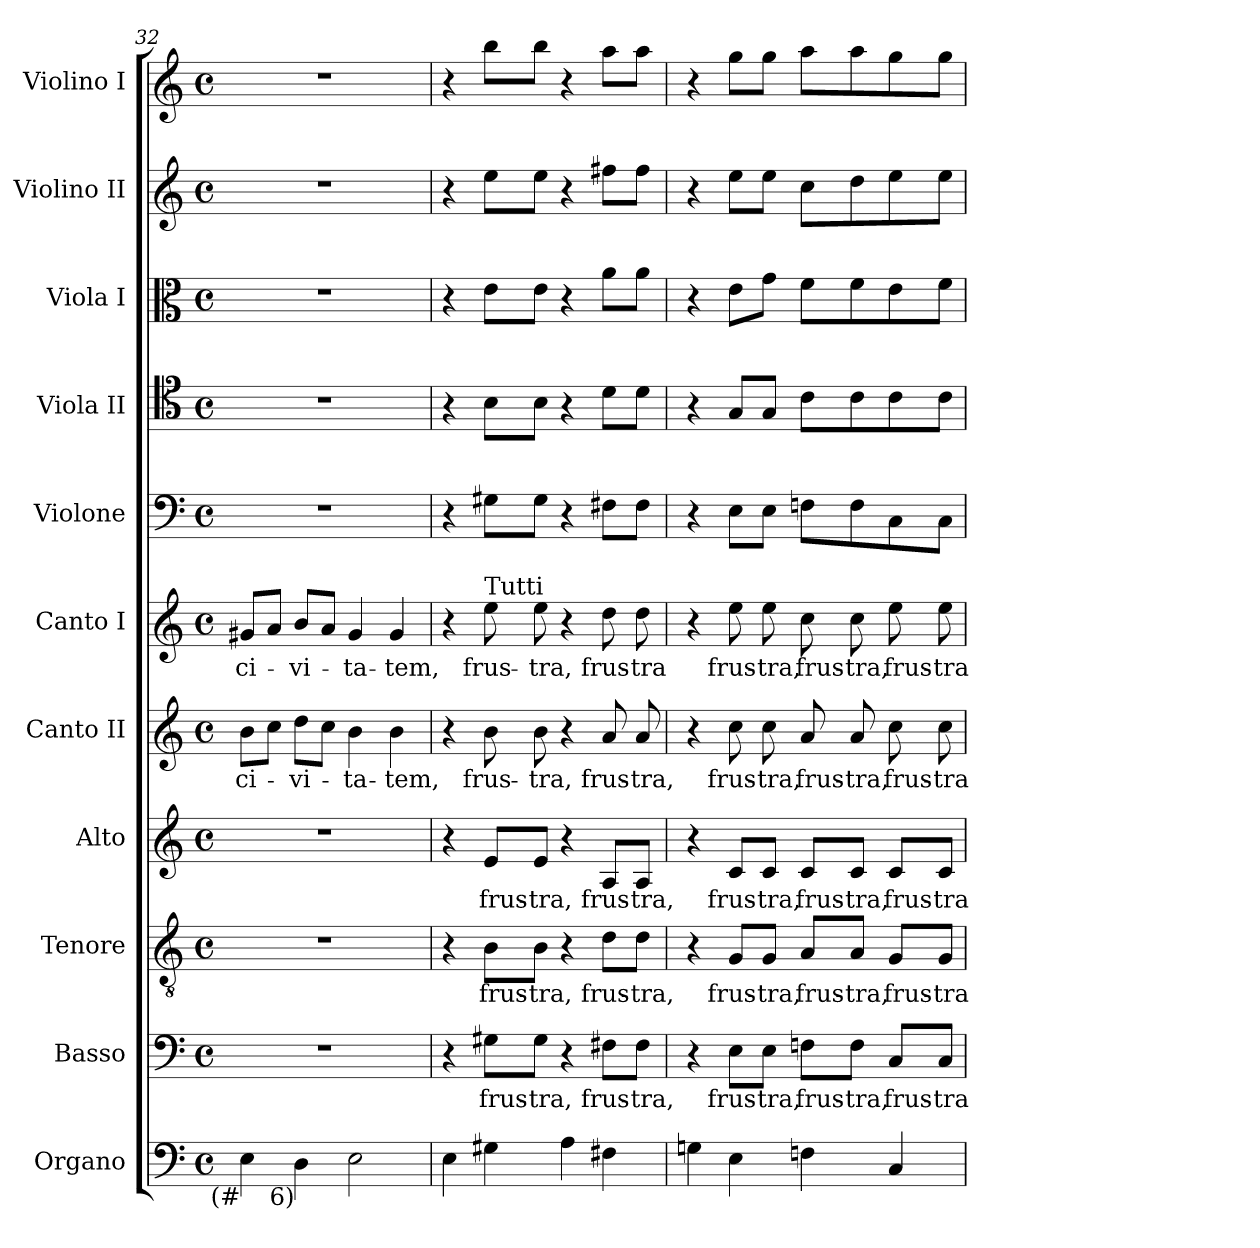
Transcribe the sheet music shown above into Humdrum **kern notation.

**kern	**kern	**text	**kern	**text	**kern	**text	**kern	**text	**kern	**text	**kern	**kern	**kern	**kern	**kern
*part11	*part10	*part10	*part9	*part9	*part8	*part8	*part7	*part7	*part6	*part6	*part5	*part4	*part3	*part2	*part1
*staff11	*staff10	*staff10	*staff9	*staff9	*staff8	*staff8	*staff7	*staff7	*staff6	*staff6	*staff5	*staff4	*staff3	*staff2	*staff1
*I"Organo	*I"Basso	*	*I"Tenore	*	*I"Alto	*	*I"Canto II	*	*I"Canto I	*	*I"Violone	*I"Viola II	*I"Viola I	*I"Violino II	*I"Violino I
*I'Org.	*I'B.	*	*I'T.	*	*I'A.	*	*I'C. II	*	*I'C. I	*	*I'Vne.	*I'Vla. II	*I'Vla. I	*I'Vl. II	*I'Vl. I
*clefF4	*clefF4	*	*clefGv2	*	*clefG2	*	*clefG2	*	*clefG2	*	*clefF4	*clefC4	*clefC3	*clefG2	*clefG2
*	*	*	*ITrd7c12	*	*	*	*	*	*	*	*	*	*	*	*
*k[]	*k[]	*	*k[]	*	*k[]	*	*k[]	*	*k[]	*	*k[]	*k[]	*k[]	*k[]	*k[]
*C:	*C:	*	*C:	*	*C:	*	*C:	*	*C:	*	*C:	*C:	*C:	*C:	*C:
*M4/4	*M4/4	*	*M4/4	*	*M4/4	*	*M4/4	*	*M4/4	*	*M4/4	*M4/4	*M4/4	*M4/4	*M4/4
*met(c)	*met(c)	*	*met(c)	*	*met(c)	*	*met(c)	*	*met(c)	*	*met(c)	*met(c)	*met(c)	*met(c)	*met(c)
=32	=32	=32	=32	=32	=32	=32	=32	=32	=32	=32	=32	=32	=32	=32	=32
!	!	!	!	!	!	!	!	!LO:LY:b:color=#000000	!	!	!	!	!	!	!
!LO:TX:b:rj:t=(#	!	!	!	!	!	!	!	!	!	!	!	!	!	!	!
!	!	!	!	!	!	!	!	!	!	!LO:LY:b:color=#000000	!	!	!	!	!
4Ei\	1r	.	1r	.	1r	.	8bi\L	ci-	8g#Xi/L	ci-	1r	1r	1r	1r	1r
.	.	.	.	.	.	.	8cci\J	.	8ai/J	.	.	.	.	.	.
!	!	!	!	!	!	!	!	!LO:LY:b:color=#000000	!	!	!	!	!	!	!
!LO:TX:b:rj:t=6)	!	!	!	!	!	!	!	!	!	!	!	!	!	!	!
!	!	!	!	!	!	!	!	!	!	!LO:LY:b:color=#000000	!	!	!	!	!
4Di\	.	.	.	.	.	.	8ddi\L	-vi-	8bi/L	-vi-	.	.	.	.	.
.	.	.	.	.	.	.	8cci\J	.	8ai/J	.	.	.	.	.	.
!	!	!	!	!	!	!	!	!LO:LY:b:color=#000000	!	!	!	!	!	!	!
!	!	!	!	!	!	!	!	!	!	!LO:LY:b:color=#000000	!	!	!	!	!
2Ei\	.	.	.	.	.	.	4bi\	-ta-	4g#i/	-ta-	.	.	.	.	.
!	!	!	!	!	!	!	!	!LO:LY:b:color=#000000	!	!	!	!	!	!	!
!	!	!	!	!	!	!	!	!	!	!LO:LY:b:color=#000000	!	!	!	!	!
.	.	.	.	.	.	.	4bi\	-tem,	4g#i/	-tem,	.	.	.	.	.
=33	=33	=33	=33	=33	=33	=33	=33	=33	=33	=33	=33	=33	=33	=33	=33
4Ei\	4r	.	4r	.	4r	.	4r	.	4r	.	4r	4r	4r	4r	4r
!	!	!LO:LY:b:color=#000000	!	!	!	!	!	!	!	!	!	!	!	!	!
!	!	!	!	!LO:LY:b:color=#000000	!	!	!	!	!	!	!	!	!	!	!
!	!	!	!	!	!	!LO:LY:b:color=#000000	!	!	!	!	!	!	!	!	!
!	!	!	!	!	!	!	!	!LO:LY:b:color=#000000	!	!	!	!	!	!	!
!	!	!	!	!	!	!	!	!	!LO:TX:a:t=Tutti	!	!	!	!	!	!
!	!	!	!	!	!	!	!	!	!	!LO:LY:b:color=#000000	!	!	!	!	!
4G#Xi\	8G#Xi\L	frus-	8BBi\L	frus-	8ei/L	frus-	8bi\	frus-	8eei\	frus-	8G#Xi\L	8Bi\L	8ei\L	8eei\L	8bbi\L
!	!	!LO:LY:b:color=#000000	!	!	!	!	!	!	!	!	!	!	!	!	!
!	!	!	!	!LO:LY:b:color=#000000	!	!	!	!	!	!	!	!	!	!	!
!	!	!	!	!	!	!LO:LY:b:color=#000000	!	!	!	!	!	!	!	!	!
!	!	!	!	!	!	!	!	!LO:LY:b:color=#000000	!	!	!	!	!	!	!
!	!	!	!	!	!	!	!	!	!	!LO:LY:b:color=#000000	!	!	!	!	!
.	8G#i\J	-tra,	8BBi\J	-tra,	8ei/J	-tra,	8bi\	-tra,	8eei\	-tra,	8G#i\J	8Bi\J	8ei\J	8eei\J	8bbi\J
4Ai\	4r	.	4r	.	4r	.	4r	.	4r	.	4r	4r	4r	4r	4r
!	!	!LO:LY:b:color=#000000	!	!	!	!	!	!	!	!	!	!	!	!	!
!	!	!	!	!LO:LY:b:color=#000000	!	!	!	!	!	!	!	!	!	!	!
!	!	!	!	!	!	!LO:LY:b:color=#000000	!	!	!	!	!	!	!	!	!
!	!	!	!	!	!	!	!	!LO:LY:b:color=#000000	!	!	!	!	!	!	!
!	!	!	!	!	!	!	!	!	!	!LO:LY:b:color=#000000	!	!	!	!	!
4F#Xi\	8F#Xi\L	frus-	8Di\L	frus-	8Ai/L	frus-	8ai/	frus-	8ddi\	frus-	8F#Xi\L	8di\L	8ai\L	8ff#Xi\L	8aai\L
!	!	!LO:LY:b:color=#000000	!	!	!	!	!	!	!	!	!	!	!	!	!
!	!	!	!	!LO:LY:b:color=#000000	!	!	!	!	!	!	!	!	!	!	!
!	!	!	!	!	!	!LO:LY:b:color=#000000	!	!	!	!	!	!	!	!	!
!	!	!	!	!	!	!	!	!LO:LY:b:color=#000000	!	!	!	!	!	!	!
!	!	!	!	!	!	!	!	!	!	!LO:LY:b:color=#000000	!	!	!	!	!
.	8F#i\J	-tra,	8Di\J	-tra,	8Ai/J	-tra,	8ai/	-tra,	8ddi\	-tra	8F#i\J	8di\J	8ai\J	8ff#i\J	8aai\J
=34	=34	=34	=34	=34	=34	=34	=34	=34	=34	=34	=34	=34	=34	=34	=34
4Gni\	4r	.	4r	.	4r	.	4r	.	4r	.	4r	4r	4r	4r	4r
!	!	!LO:LY:b:color=#000000	!	!	!	!	!	!	!	!	!	!	!	!	!
!	!	!	!	!LO:LY:b:color=#000000	!	!	!	!	!	!	!	!	!	!	!
!	!	!	!	!	!	!LO:LY:b:color=#000000	!	!	!	!	!	!	!	!	!
!	!	!	!	!	!	!	!	!LO:LY:b:color=#000000	!	!	!	!	!	!	!
!	!	!	!	!	!	!	!	!	!	!LO:LY:b:color=#000000	!	!	!	!	!
4Ei\	8Ei\L	frus-	8GGi/L	frus-	8ci/L	frus-	8cci\	frus-	8eei\	frus-	8Ei\L	8Gi/L	8ei\L	8eei\L	8ggi\L
!	!	!LO:LY:b:color=#000000	!	!	!	!	!	!	!	!	!	!	!	!	!
!	!	!	!	!LO:LY:b:color=#000000	!	!	!	!	!	!	!	!	!	!	!
!	!	!	!	!	!	!LO:LY:b:color=#000000	!	!	!	!	!	!	!	!	!
!	!	!	!	!	!	!	!	!LO:LY:b:color=#000000	!	!	!	!	!	!	!
!	!	!	!	!	!	!	!	!	!	!LO:LY:b:color=#000000	!	!	!	!	!
.	8Ei\J	-tra,	8GGi/J	-tra,	8ci/J	-tra,	8cci\	-tra,	8eei\	-tra,	8Ei\J	8Gi/J	8gi\J	8eei\J	8ggi\J
!	!	!LO:LY:b:color=#000000	!	!	!	!	!	!	!	!	!	!	!	!	!
!	!	!	!	!LO:LY:b:color=#000000	!	!	!	!	!	!	!	!	!	!	!
!	!	!	!	!	!	!LO:LY:b:color=#000000	!	!	!	!	!	!	!	!	!
!	!	!	!	!	!	!	!	!LO:LY:b:color=#000000	!	!	!	!	!	!	!
!	!	!	!	!	!	!	!	!	!	!LO:LY:b:color=#000000	!	!	!	!	!
4Fni\	8Fni\L	frus-	8AAi/L	frus-	8ci/L	frus-	8ai/	frus-	8cci\	frus-	8Fni\L	8ci\L	8fi\L	8cci\L	8aai\L
!	!	!LO:LY:b:color=#000000	!	!	!	!	!	!	!	!	!	!	!	!	!
!	!	!	!	!LO:LY:b:color=#000000	!	!	!	!	!	!	!	!	!	!	!
!	!	!	!	!	!	!LO:LY:b:color=#000000	!	!	!	!	!	!	!	!	!
!	!	!	!	!	!	!	!	!LO:LY:b:color=#000000	!	!	!	!	!	!	!
!	!	!	!	!	!	!	!	!	!	!LO:LY:b:color=#000000	!	!	!	!	!
.	8Fi\J	-tra,	8AAi/J	-tra,	8ci/J	-tra,	8ai/	-tra,	8cci\	-tra,	8Fi\	8ci\	8fi\	8ddi\	8aai\
!	!	!LO:LY:b:color=#000000	!	!	!	!	!	!	!	!	!	!	!	!	!
!	!	!	!	!LO:LY:b:color=#000000	!	!	!	!	!	!	!	!	!	!	!
!	!	!	!	!	!	!LO:LY:b:color=#000000	!	!	!	!	!	!	!	!	!
!	!	!	!	!	!	!	!	!LO:LY:b:color=#000000	!	!	!	!	!	!	!
!	!	!	!	!	!	!	!	!	!	!LO:LY:b:color=#000000	!	!	!	!	!
4Ci/	8Ci/L	frus-	8GGi/L	frus-	8ci/L	frus-	8cci\	frus-	8eei\	frus-	8Ci\	8ci\	8ei\	8eei\	8ggi\
!	!	!LO:LY:b:color=#000000	!	!	!	!	!	!	!	!	!	!	!	!	!
!	!	!	!	!LO:LY:b:color=#000000	!	!	!	!	!	!	!	!	!	!	!
!	!	!	!	!	!	!LO:LY:b:color=#000000	!	!	!	!	!	!	!	!	!
!	!	!	!	!	!	!	!	!LO:LY:b:color=#000000	!	!	!	!	!	!	!
!	!	!	!	!	!	!	!	!	!	!LO:LY:b:color=#000000	!	!	!	!	!
.	8Ci/J	-tra	8GGi/J	-tra	8ci/J	-tra	8cci\	-tra	8eei\	-tra	8Ci\J	8ci\J	8fi\J	8eei\J	8ggi\J
=	=	=	=	=	=	=	=	=	=	=	=	=	=	=	=
*-	*-	*-	*-	*-	*-	*-	*-	*-	*-	*-	*-	*-	*-	*-	*-
